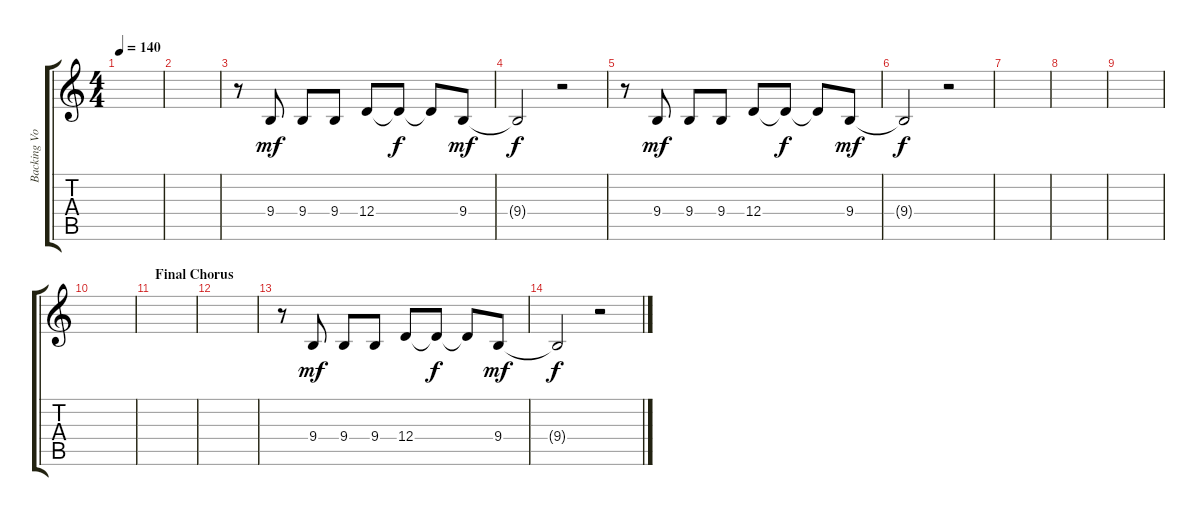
\track ("Backing Vocals - Scott Owen" "Backing Vo") {instrument sopranosax}
\staff {score tabs}
\tuning (E4 B3 G3 D3 A2 E2) {hide}
\ts (4 4)
\tempo 140
\clef g2
\ks c
|
|
r.8 9.4.8{dy mf} 9.4.8 9.4.8 12.4.8 12.4{t}.8{dy f} 12.4{t}.8 9.4.8{dy mf} |
9.4{t}.2{dy f} r.2 |
r.8 9.4.8{dy mf} 9.4.8 9.4.8 12.4.8 12.4{t}.8{dy f} 12.4{t}.8 9.4.8{dy mf} |
9.4{t}.2{dy f} r.2 |
|
|
|
|
\section ("" "Final Chorus ")
|
|
r.8 9.4.8{dy mf} 9.4.8 9.4.8 12.4.8 12.4{t}.8{dy f} 12.4{t}.8 9.4.8{dy mf} |
9.4{t}.2{dy f} r.2
